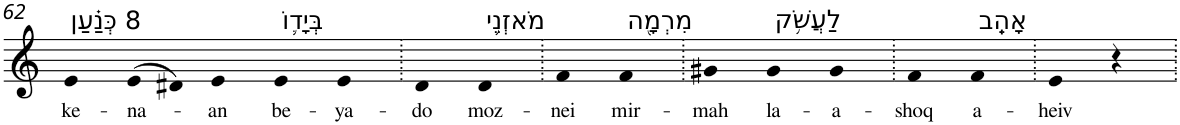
**kern	**text
*part1	*part1
*staff1	*staff1
*I"Piano	*
*I'Pno	*
!!LO:PB:g=z
*clefG2	*
*k[]	*
=62	=62
!LO:TX:a:t=8 כְּנַ֗עַן	!
!	!LO:LY:b
4e	ke-
!	!LO:LY:b
(>8e	-na-
8d#X)	.
!	!LO:LY:b
4e	-an
!LO:TX:a:t=בְּיָד֛וֹ	!
!	!LO:LY:b
4e	be-
!	!LO:LY:b
4e	-ya-
=63.	=63.
!	!LO:LY:b
4d	-do
!LO:TX:a:t=מֹאזְנֵ֥י	!
!	!LO:LY:b
4d	moz-
=64.	=64.
!	!LO:LY:b
4f	-nei
!LO:TX:a:t=מִרְמָ֖ה	!
!	!LO:LY:b
4f	mir-
=65.	=65.
!	!LO:LY:b
4g#X	-mah
!LO:TX:a:t=לַעֲשֹׁ֥ק	!
!	!LO:LY:b
4g#	la-
!	!LO:LY:b
4g#	-a-
=66.	=66.
!	!LO:LY:b
4f	-shoq
!LO:TX:a:t=אָהֵֽב	!
!	!LO:LY:b
4f	a-
=67.	=67.
!	!LO:LY:b
4e	-heiv
4r	.
=.	=.
*-	*-
